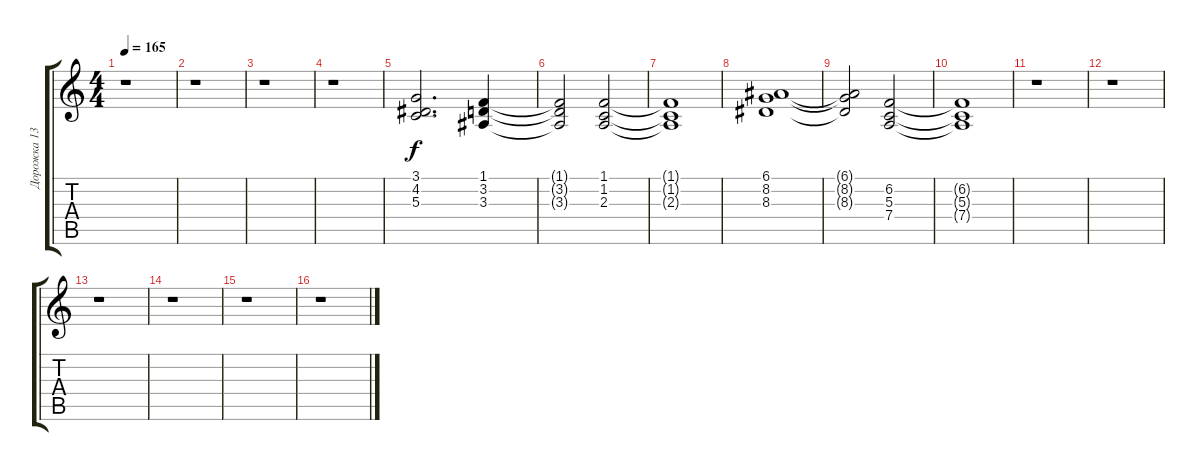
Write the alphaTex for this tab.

\track ("Дорожка 13" "Дорожка 13") {instrument stringensemble2}
\staff {score tabs}
\tuning (E4 B3 G3 D3 A2 E2) {hide}
\ts (4 4)
\tempo 165
\clef g2
\ks c
r.1{dy f} |
r.1 |
r.1 |
r.1 |
(3.1 4.2 5.3).2{d} (1.1 3.2 3.3).4 |
(1.1{t} 3.2{t} 3.3{t}).2 (1.1 1.2 2.3).2 |
(1.1{t} 1.2{t} 2.3{t}).1 |
(6.1 8.2 8.3).1 |
(6.1{t} 8.2{t} 8.3{t}).2 (6.2 5.3 7.4).2 |
(6.2{t} 5.3{t} 7.4{t}).1 |
r.1 |
r.1 |
r.1 |
r.1 |
r.1 |
r.1
